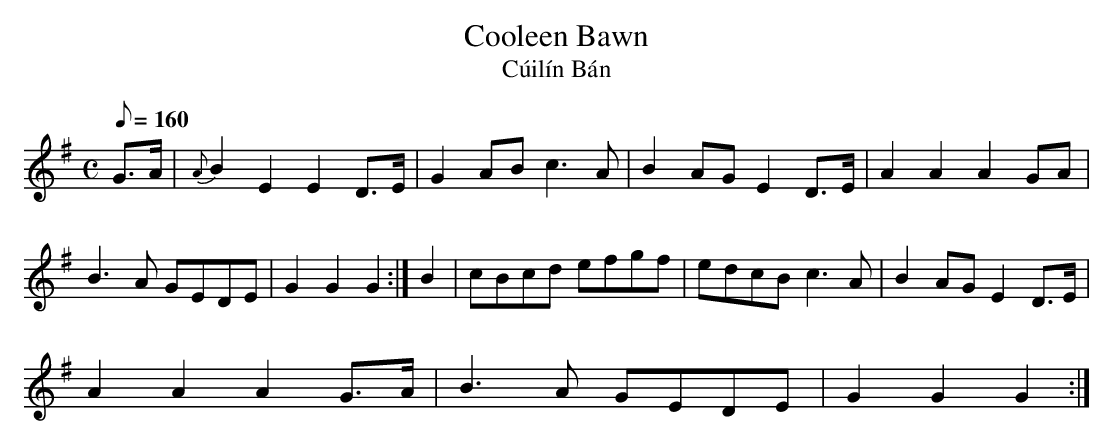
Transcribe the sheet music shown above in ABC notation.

X:1
T: Cooleen Bawn
T: C\'uil\'in B\'an
M: C
L: 1/8
Q: 160
K: G
G>A| {A}B2 E2 E2 D>E| G2 AB c3A| B2 AG E2 D>E| A2A2 A2GA|
B3A GEDE| G2 G2 G2 :|B2| cBcd efgf| edcB c3A| B2AG E2 D>E|
A2A2 A2G>A| B3A GEDE| G2 G2 G2 :|
